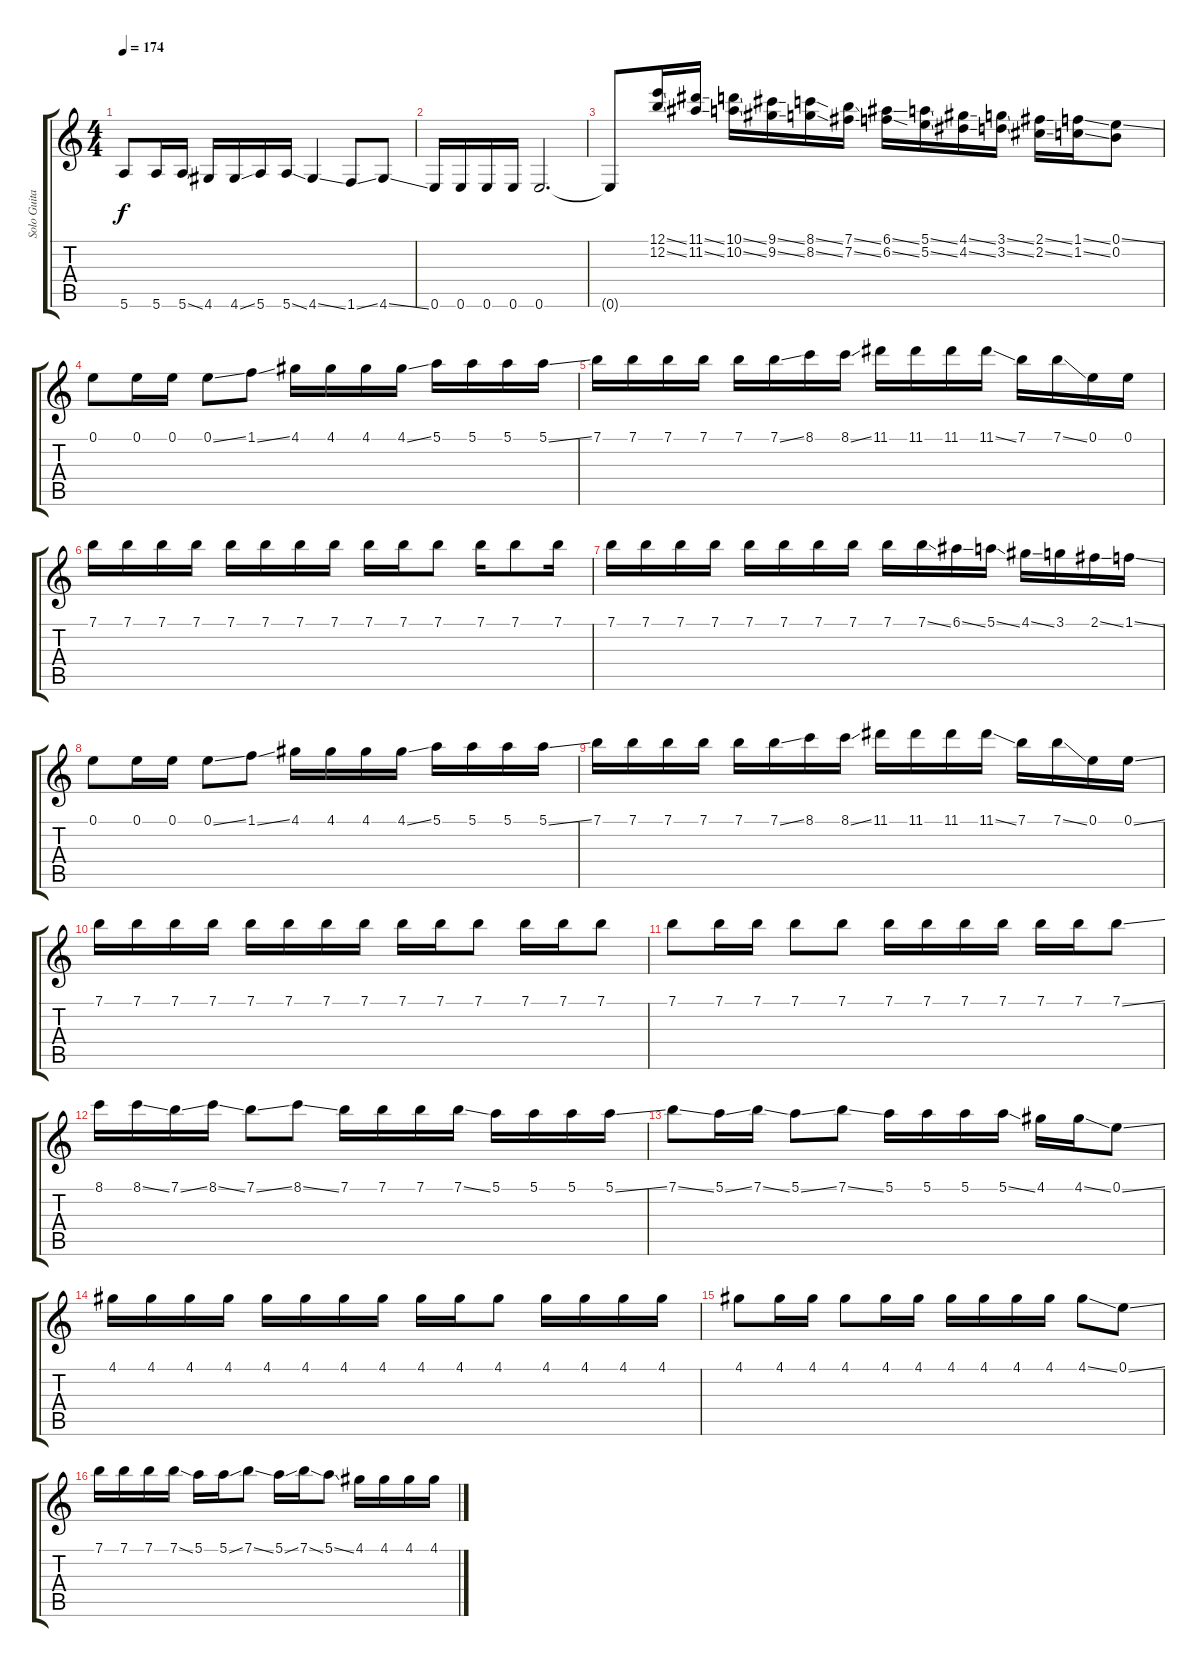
\track ("Solo Guitar" "Solo Guita") {instrument acousticguitarsteel}
\staff {score tabs}
\tuning (E4 B3 G3 D3 A2 E2) {hide}
\ts (4 4)
\tempo 174
\clef g2
\ks c
5.6.8{dy f} 5.6.16 5.6{ss}.16 4.6.16 4.6{ss}.16 5.6.16 5.6{ss}.16 4.6{ss}.4 1.6{ss}.8 4.6{ss}.8 |
0.6.16 0.6.16 0.6.16 0.6.16 0.6.2{d} |
0.6{t}.8 (12.1{ss} 12.2{ss}).16 (11.1{ss} 11.2{ss}).16 (10.1{ss} 10.2{ss}).16 (9.1{ss} 9.2{ss}).16 (8.1{ss} 8.2{ss}).16 (7.1{ss} 7.2{ss}).16 (6.1{ss} 6.2{ss}).16 (5.1{ss} 5.2{ss}).16 (4.1{ss} 4.2{ss}).16 (3.1{ss} 3.2{ss}).16 (2.1{ss} 2.2{ss}).16 (1.1{ss} 1.2{ss}).16 (0.1{ss} 0.2).8 |
0.1.8 0.1.16 0.1.16 0.1{ss}.8 1.1{ss}.8 4.1.16 4.1.16 4.1.16 4.1{ss}.16 5.1.16 5.1.16 5.1.16 5.1{ss}.16 |
7.1.16 7.1.16 7.1.16 7.1.16 7.1.16 7.1{ss}.16 8.1.16 8.1{ss}.16 11.1.16 11.1.16 11.1.16 11.1{ss}.16 7.1.16 7.1{ss}.16 0.1.16 0.1.16 |
7.1.16 7.1.16 7.1.16 7.1.16 7.1.16 7.1.16 7.1.16 7.1.16 7.1.16 7.1.16 7.1.8 7.1.16 7.1.8 7.1.16 |
7.1.16 7.1.16 7.1.16 7.1.16 7.1.16 7.1.16 7.1.16 7.1.16 7.1.16 7.1{ss}.16 6.1{ss}.16 5.1{ss}.16 4.1{ss}.16 3.1.16 2.1{ss}.16 1.1{ss}.16 |
0.1.8 0.1.16 0.1.16 0.1{ss}.8 1.1{ss}.8 4.1.16 4.1.16 4.1.16 4.1{ss}.16 5.1.16 5.1.16 5.1.16 5.1{ss}.16 |
7.1.16 7.1.16 7.1.16 7.1.16 7.1.16 7.1{ss}.16 8.1.16 8.1{ss}.16 11.1.16 11.1.16 11.1.16 11.1{ss}.16 7.1.16 7.1{ss}.16 0.1.16 0.1{ss}.16 |
7.1.16 7.1.16 7.1.16 7.1.16 7.1.16 7.1.16 7.1.16 7.1.16 7.1.16 7.1.16 7.1.8 7.1.16 7.1.16 7.1.8 |
7.1.8 7.1.16 7.1.16 7.1.8 7.1.8 7.1.16 7.1.16 7.1.16 7.1.16 7.1.16 7.1.16 7.1{ss}.8 |
8.1.16 8.1{ss}.16 7.1{ss}.16 8.1{ss}.16 7.1{ss}.8 8.1{ss}.8 7.1.16 7.1.16 7.1.16 7.1{ss}.16 5.1.16 5.1.16 5.1.16 5.1{ss}.16 |
7.1{ss}.8 5.1{ss}.16 7.1{ss}.16 5.1{ss}.8 7.1{ss}.8 5.1.16 5.1.16 5.1.16 5.1{ss}.16 4.1.16 4.1{ss}.16 0.1{ss}.8 |
4.1.16 4.1.16 4.1.16 4.1.16 4.1.16 4.1.16 4.1.16 4.1.16 4.1.16 4.1.16 4.1.8 4.1.16 4.1.16 4.1.16 4.1.16 |
4.1.8 4.1.16 4.1.16 4.1.8 4.1.16 4.1.16 4.1.16 4.1.16 4.1.16 4.1.16 4.1{ss}.8 0.1{ss}.8 |
7.1.16 7.1.16 7.1.16 7.1{ss}.16 5.1.16 5.1{ss}.16 7.1{ss}.8 5.1{ss}.16 7.1{ss}.16 5.1{ss}.8 4.1.16 4.1.16 4.1.16 4.1{ss}.16
